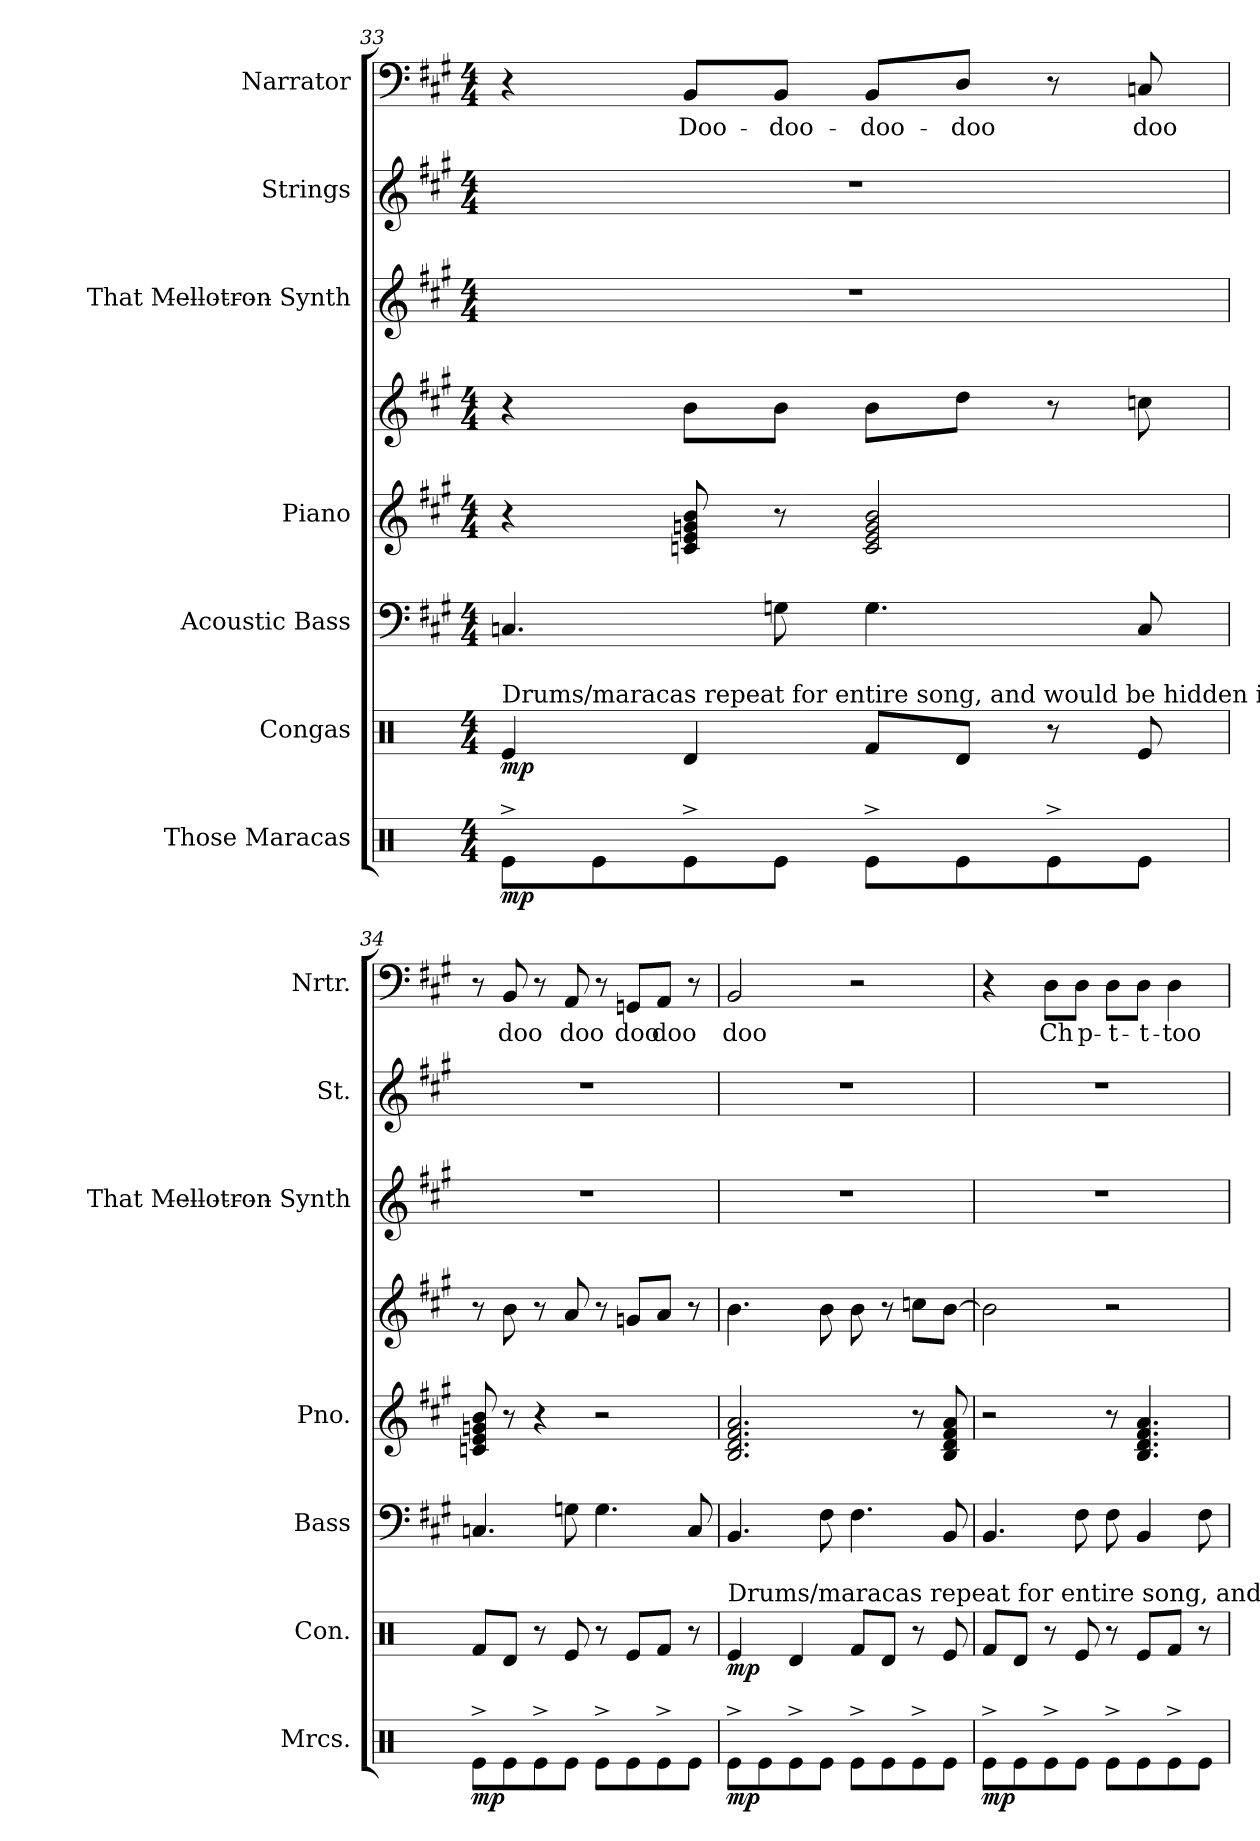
**kern	**dynam	**kern	**dynam	**kern	**kern	**kern	**kern	**kern	**kern	**text
*part7	*part7	*part6	*part6	*part5	*part4	*part4	*part3	*part2	*part1	*part1
*staff8	*staff8	*staff7	*staff7	*staff6	*staff5	*staff4	*staff3	*staff2	*staff1	*staff1
*I"Those Maracas	*	*I"Congas	*	*I"Acoustic Bass	*I"Piano	*	*I"That M̵e̵l̵l̵o̵t̵r̵o̵n̵ Synth	*I"Strings	*I"Narrator	*
*I'Mrcs.	*	*I'Con.	*	*I'Bass	*I'Pno.	*	*I'That M̵e̵l̵l̵o̵t̵r̵o̵n̵ Synth	*I'St.	*I'Nrtr.	*
!!LO:PB:g=z
*clefX	*	*clefX	*	*clefF4	*clefG2	*clefG2	*clefG2	*clefG2	*clefF4	*
*	*	*	*	*ITrd7c12	*	*	*	*	*	*
*k[]	*	*k[]	*	*k[f#c#g#]	*k[f#c#g#]	*k[f#c#g#]	*k[f#c#g#]	*k[f#c#g#]	*k[f#c#g#]	*
*M4/4	*	*M4/4	*	*M4/4	*M4/4	*M4/4	*M4/4	*M4/4	*M4/4	*
=33	=33	=33	=33	=33	=33	=33	=33	=33	=33	=33
!	!	!LO:TX:a:t=Drums/maracas repeat for entire song, and would be hidden if MS4 wasn't MS4.	!	!	!	!	!	!	!	!
!	!LO:DY:b	!	!LO:DY:b	!	!	!	!	!	!	!
8Re^\L	mp	4Re/	mp	4.CCn/	4r	4r	1r	1r	4r	.
8Re\	.	.	.	.	.	.	.	.	.	.
!	!	!	!	!	!	!	!	!	!	!LO:LY:b
8Re^\	.	4Rd/	.	.	8cn/ 8e/ 8gn/ 8b/	8b\L	.	.	8BB/L	Doo-
!	!	!	!	!	!	!	!	!	!	!LO:LY:b
8Re\J	.	.	.	8GGn\	8r	8b\J	.	.	8BB/J	-doo-
!	!	!	!	!	!	!	!	!	!	!LO:LY:b
8Re^\L	.	8Rf/L	.	4.GG\	2c/ 2e/ 2g/ 2b/	8b\L	.	.	8BB/L	-doo-
!	!	!	!	!	!	!	!	!	!	!LO:LY:b
8Re\	.	8Rd/J	.	.	.	8dd\J	.	.	8D/J	-doo
8Re^\	.	8r	.	.	.	8r	.	.	8r	.
!	!	!	!	!	!	!	!	!	!	!LO:LY:b
8Re\J	.	8Re/	.	8CC/	.	8ccn\	.	.	8Cn/	doo
=34	=34	=34	=34	=34	=34	=34	=34	=34	=34	=34
!	!LO:DY:b	!	!	!	!	!	!	!	!	!
8Re^\L	mp	8Rf/L	.	4.CCn/	8cn/ 8e/ 8gn/ 8b/	8r	1r	1r	8r	.
!	!	!	!	!	!	!	!	!	!	!LO:LY:b
8Re\	.	8Rd/J	.	.	8r	8b\	.	.	8BB/	doo
8Re^\	.	8r	.	.	4r	8r	.	.	8r	.
!	!	!	!	!	!	!	!	!	!	!LO:LY:b
8Re\J	.	8Re/	.	8GGn\	.	8a/	.	.	8AA/	doo
8Re^\L	.	8r	.	4.GG\	2r	8r	.	.	8r	.
!	!	!	!	!	!	!	!	!	!	!LO:LY:b
8Re\	.	8Re/L	.	.	.	8gn/L	.	.	8GGn/L	doo-
!	!	!	!	!	!	!	!	!	!	!LO:LY:b
8Re^\	.	8Rf/J	.	.	.	8a/J	.	.	8AA/J	-doo
8Re\J	.	8r	.	8CC/	.	8r	.	.	8r	.
=35	=35	=35	=35	=35	=35	=35	=35	=35	=35	=35
!	!	!LO:TX:a:t=Drums/maracas repeat for entire song, and would be hidden if MS4 wasn't MS4.	!	!	!	!	!	!	!	!
!	!LO:DY:b	!	!LO:DY:b	!	!	!	!	!	!	!LO:LY:b
8Re^\L	mp	4Re/	mp	4.BBB/	2.B/ 2.d/ 2.f#/ 2.a/	4.b\	1r	1r	2BB/	doo
8Re\	.	.	.	.	.	.	.	.	.	.
8Re^\	.	4Rd/	.	.	.	.	.	.	.	.
8Re\J	.	.	.	8FF#\	.	8b\	.	.	.	.
8Re^\L	.	8Rf/L	.	4.FF#\	.	8b\	.	.	2r	.
8Re\	.	8Rd/J	.	.	.	8r	.	.	.	.
8Re^\	.	8r	.	.	8r	8ccn\L	.	.	.	.
8Re\J	.	8Re/	.	8BBB/	8B/ 8d/ 8f#/ 8a/	[8b\J	.	.	.	.
=36	=36	=36	=36	=36	=36	=36	=36	=36	=36	=36
!	!LO:DY:b	!	!	!	!	!	!	!	!	!
8Re^\L	mp	8Rf/L	.	4.BBB/	2r	2b\]	1r	1r	4r	.
8Re\	.	8Rd/J	.	.	.	.	.	.	.	.
!	!	!	!	!	!	!	!	!	!	!LO:LY:b
8Re^\	.	8r	.	.	.	.	.	.	8D\L	Ch-
!	!	!	!	!	!	!	!	!	!	!LO:LY:b
8Re\J	.	8Re/	.	8FF#\	.	.	.	.	8D\J	-p-
!	!	!	!	!	!	!	!	!	!	!LO:LY:b
8Re^\L	.	8r	.	8FF#\	8r	2r	.	.	8D\L	-t-
!	!	!	!	!	!	!	!	!	!	!LO:LY:b
8Re\	.	8Re/L	.	4BBB/	4.B/ 4.d/ 4.f#/ 4.a/	.	.	.	8D\J	-t-
!	!	!	!	!	!	!	!	!	!	!LO:LY:b
8Re^\	.	8Rf/J	.	.	.	.	.	.	4D\	-too
8Re\J	.	8r	.	8FF#\	.	.	.	.	.	.
=	=	=	=	=	=	=	=	=	=	=
*-	*-	*-	*-	*-	*-	*-	*-	*-	*-	*-
